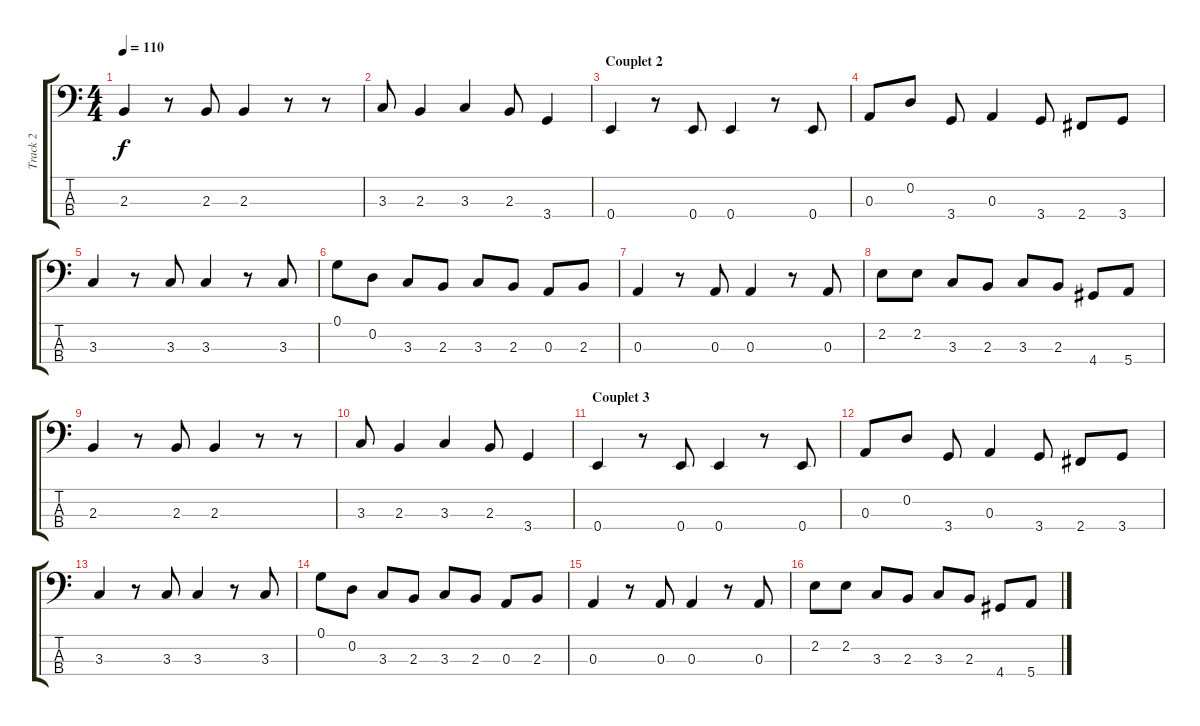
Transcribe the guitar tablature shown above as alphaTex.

\track ("Track 2" "Track 2") {instrument electricbassfinger}
\staff {score tabs}
\tuning (G2 D2 A1 E1) {hide}
\ts (4 4)
\tempo 110
\clef f4
\ks c
2.3.4{dy f} r.8 2.3.8 2.3.4 r.8 r.8 |
3.3.8 2.3.4 3.3.4 2.3.8 3.4.4 |
\section ("" "Couplet 2")
0.4.4 r.8 0.4.8 0.4.4 r.8 0.4.8 |
0.3.8 0.2.8 3.4.8 0.3.4 3.4.8 2.4.8 3.4.8 |
3.3.4 r.8 3.3.8 3.3.4 r.8 3.3.8 |
0.1.8 0.2.8 3.3.8 2.3.8 3.3.8 2.3.8 0.3.8 2.3.8 |
0.3.4 r.8 0.3.8 0.3.4 r.8 0.3.8 |
2.2.8 2.2.8 3.3.8 2.3.8 3.3.8 2.3.8 4.4.8 5.4.8 |
2.3.4 r.8 2.3.8 2.3.4 r.8 r.8 |
3.3.8 2.3.4 3.3.4 2.3.8 3.4.4 |
\section ("" "Couplet 3")
0.4.4 r.8 0.4.8 0.4.4 r.8 0.4.8 |
0.3.8 0.2.8 3.4.8 0.3.4 3.4.8 2.4.8 3.4.8 |
3.3.4 r.8 3.3.8 3.3.4 r.8 3.3.8 |
0.1.8 0.2.8 3.3.8 2.3.8 3.3.8 2.3.8 0.3.8 2.3.8 |
0.3.4 r.8 0.3.8 0.3.4 r.8 0.3.8 |
2.2.8 2.2.8 3.3.8 2.3.8 3.3.8 2.3.8 4.4.8 5.4.8
